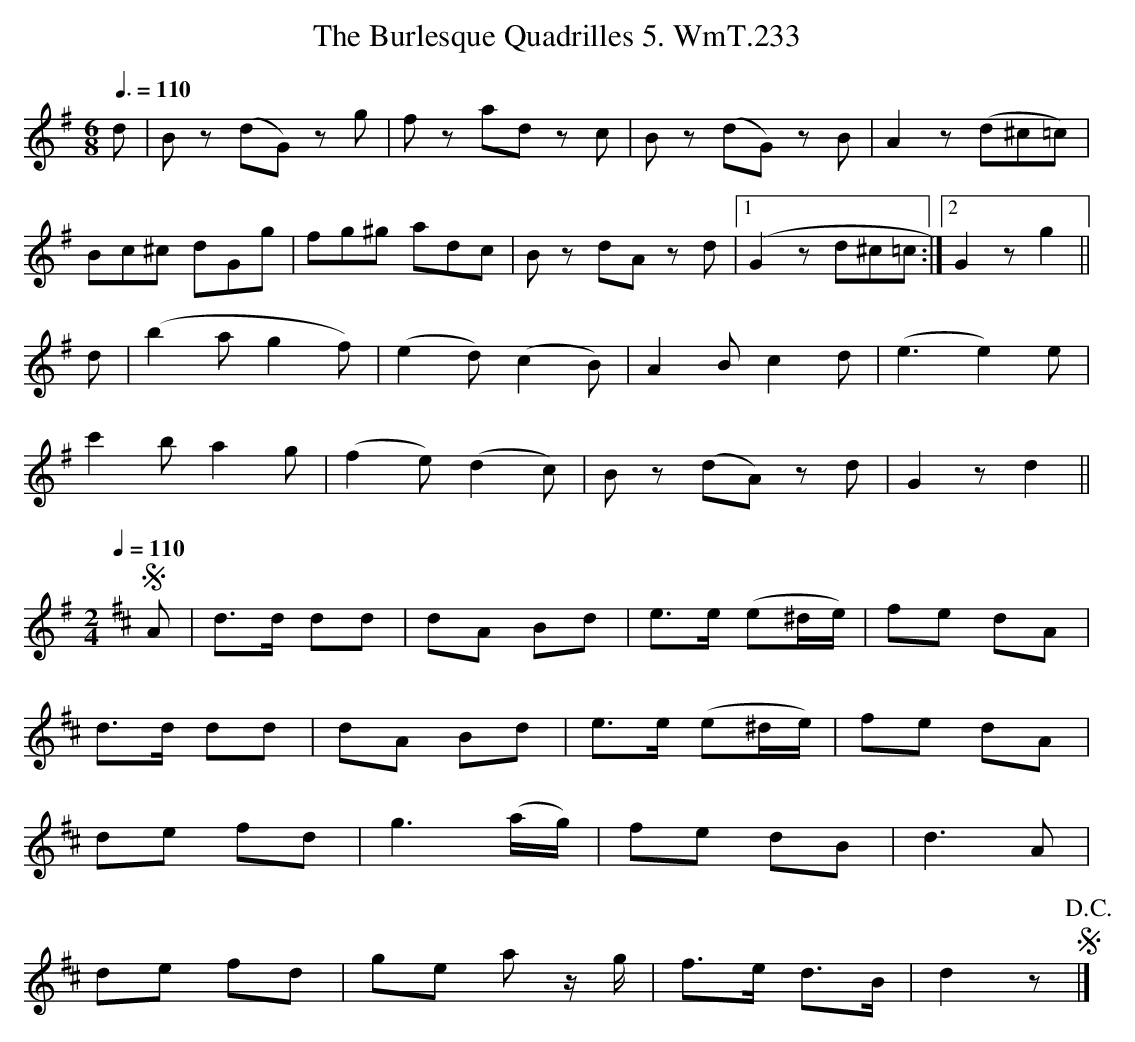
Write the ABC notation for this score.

X:1
T:Burlesque Quadrilles 5. WmT.233, The
M:6/8
L:1/8
Q:3/8=110
K:G
d|Bz (dG)z g|fz adz c|Bz (dG)z B|A2z (d^c=c)|
Bc^c dGg|fg^g adc|Bz dAz d|1(G2z d^c=c:|2G2z g2||
d|(b2a g2f)|(e2d) (c2B)|A2B c2d|(e3 e2)e|
c'2b a2g|(f2e) (d2c)|Bz (dA)z d|G2z d2||
M:2/4
Q:1/4=110
K:D
SA|d>d dd|dA Bd|e>e (e^d/e/)|fe dA|
d>d dd|dA Bd|e>e (e^d/e/)|fe dA|
de fd|g3 (a/g/)|fe dB|d3A|
de fd|ge a z/g/|f>e d>B|d2 z S!D.C.!|]
